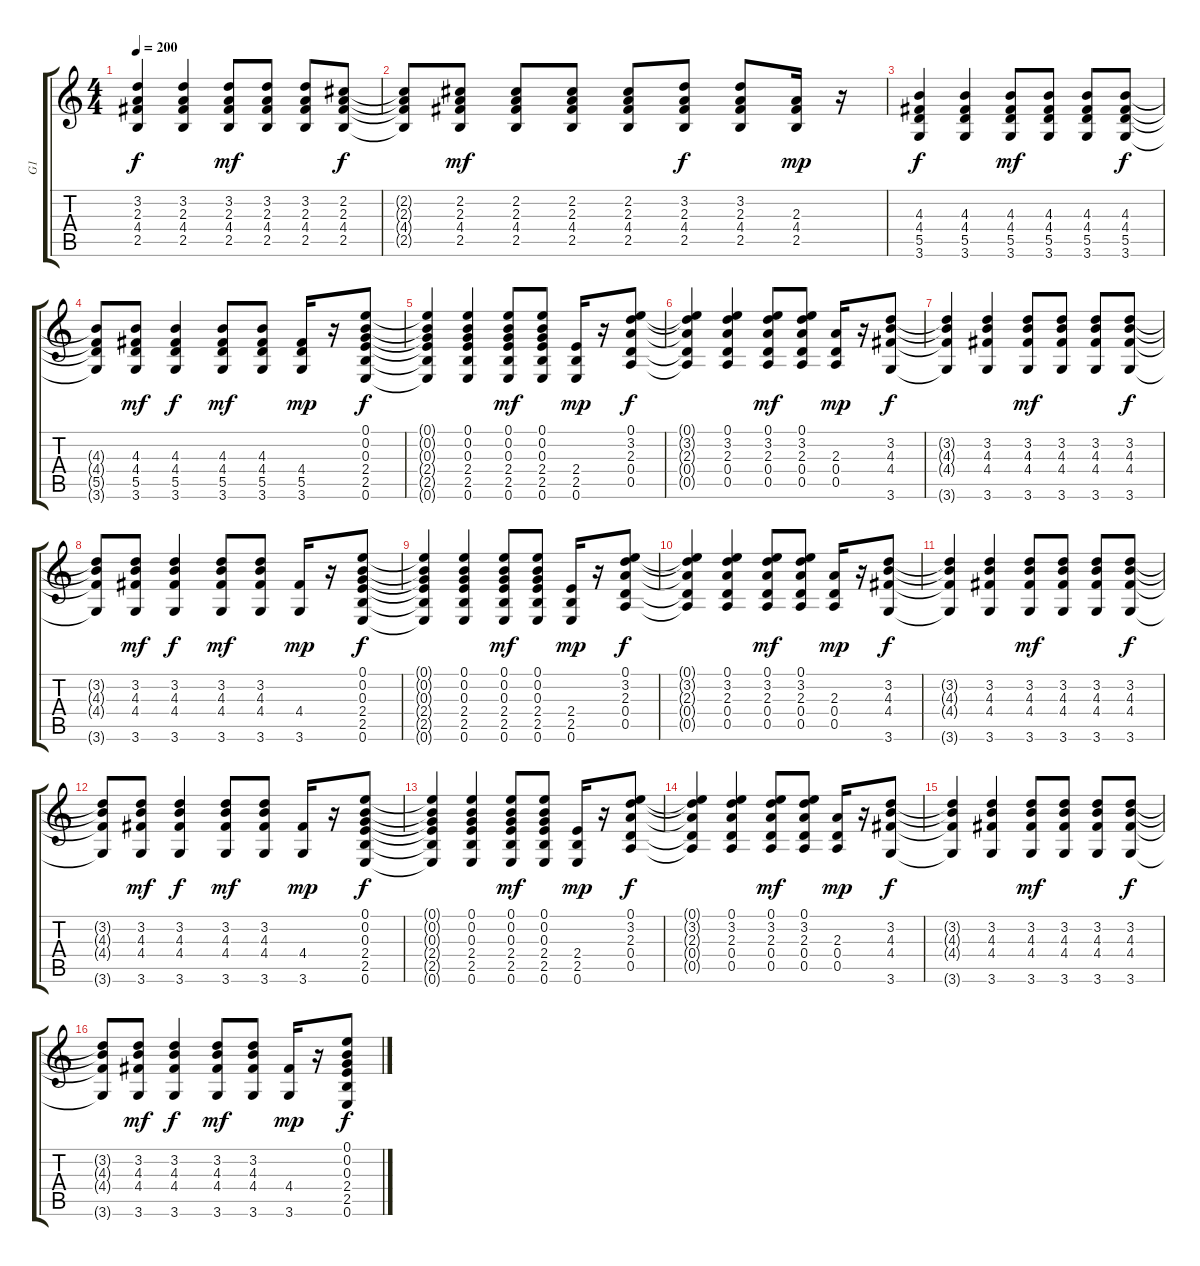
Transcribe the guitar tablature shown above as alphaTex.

\track ("G1" "G1") {instrument distortionguitar}
\staff {score tabs}
\tuning (E4 B3 G3 D3 A2 E2) {hide}
\ts (4 4)
\tempo 200
\clef g2
\ks c
(3.2 2.3 4.4 2.5).4{dy f} (3.2 2.3 4.4 2.5).4 (3.2 2.3 4.4 2.5).8{dy mf} (3.2 2.3 4.4 2.5).8 (3.2 2.3 4.4 2.5).8 (2.2 2.3 4.4 2.5).8{dy f} |
(2.2{t} 2.3{t} 4.4{t} 2.5{t}).8 (2.2 2.3 4.4 2.5).8{dy mf} (2.2 2.3 4.4 2.5).8 (2.2 2.3 4.4 2.5).8 (2.2 2.3 4.4 2.5).8 (3.2 2.3 4.4 2.5).8{dy f} (3.2 2.3 4.4 2.5).8 (2.3 4.4 2.5).16{dy mp} r.16 |
(4.3 4.4 5.5 3.6).4{dy f} (4.3 4.4 5.5 3.6).4 (4.3 4.4 5.5 3.6).8{dy mf} (4.3 4.4 5.5 3.6).8 (4.3 4.4 5.5 3.6).8 (4.3 4.4 5.5 3.6).8{dy f} |
(4.3{t} 4.4{t} 5.5{t} 3.6{t}).8 (4.3 4.4 5.5 3.6).8{dy mf} (4.3 4.4 5.5 3.6).4{dy f} (4.3 4.4 5.5 3.6).8{dy mf} (4.3 4.4 5.5 3.6).8 (4.4 5.5 3.6).16{dy mp} r.16 (0.1 0.2 0.3 2.4 2.5 0.6).8{dy f} |
(0.1{t} 0.2{t} 0.3{t} 2.4{t} 2.5{t} 0.6{t}).4 (0.1 0.2 0.3 2.4 2.5 0.6).4 (0.1 0.2 0.3 2.4 2.5 0.6).8{dy mf} (0.1 0.2 0.3 2.4 2.5 0.6).8 (2.4 2.5 0.6).16{dy mp} r.16 (0.1 3.2 2.3 0.4 0.5).8{dy f} |
(0.1{t} 3.2{t} 2.3{t} 0.4{t} 0.5{t}).4 (0.1 3.2 2.3 0.4 0.5).4 (0.1 3.2 2.3 0.4 0.5).8{dy mf} (0.1 3.2 2.3 0.4 0.5).8 (2.3 0.4 0.5).16{dy mp} r.16 (3.2 4.3 4.4 3.6).8{dy f} |
(3.2{t} 4.3{t} 4.4{t} 3.6{t}).4 (3.2 4.3 4.4 3.6).4 (3.2 4.3 4.4 3.6).8{dy mf} (3.2 4.3 4.4 3.6).8 (3.2 4.3 4.4 3.6).8 (3.2 4.3 4.4 3.6).8{dy f} |
(3.2{t} 4.3{t} 4.4{t} 3.6{t}).8 (3.2 4.3 4.4 3.6).8{dy mf} (3.2 4.3 4.4 3.6).4{dy f} (3.2 4.3 4.4 3.6).8{dy mf} (3.2 4.3 4.4 3.6).8 (4.4 3.6).16{dy mp} r.16 (0.1 0.2 0.3 2.4 2.5 0.6).8{dy f} |
(0.1{t} 0.2{t} 0.3{t} 2.4{t} 2.5{t} 0.6{t}).4 (0.1 0.2 0.3 2.4 2.5 0.6).4 (0.1 0.2 0.3 2.4 2.5 0.6).8{dy mf} (0.1 0.2 0.3 2.4 2.5 0.6).8 (2.4 2.5 0.6).16{dy mp} r.16 (0.1 3.2 2.3 0.4 0.5).8{dy f} |
(0.1{t} 3.2{t} 2.3{t} 0.4{t} 0.5{t}).4 (0.1 3.2 2.3 0.4 0.5).4 (0.1 3.2 2.3 0.4 0.5).8{dy mf} (0.1 3.2 2.3 0.4 0.5).8 (2.3 0.4 0.5).16{dy mp} r.16 (3.2 4.3 4.4 3.6).8{dy f} |
(3.2{t} 4.3{t} 4.4{t} 3.6{t}).4 (3.2 4.3 4.4 3.6).4 (3.2 4.3 4.4 3.6).8{dy mf} (3.2 4.3 4.4 3.6).8 (3.2 4.3 4.4 3.6).8 (3.2 4.3 4.4 3.6).8{dy f} |
(3.2{t} 4.3{t} 4.4{t} 3.6{t}).8 (3.2 4.3 4.4 3.6).8{dy mf} (3.2 4.3 4.4 3.6).4{dy f} (3.2 4.3 4.4 3.6).8{dy mf} (3.2 4.3 4.4 3.6).8 (4.4 3.6).16{dy mp} r.16 (0.1 0.2 0.3 2.4 2.5 0.6).8{dy f} |
(0.1{t} 0.2{t} 0.3{t} 2.4{t} 2.5{t} 0.6{t}).4 (0.1 0.2 0.3 2.4 2.5 0.6).4 (0.1 0.2 0.3 2.4 2.5 0.6).8{dy mf} (0.1 0.2 0.3 2.4 2.5 0.6).8 (2.4 2.5 0.6).16{dy mp} r.16 (0.1 3.2 2.3 0.4 0.5).8{dy f} |
(0.1{t} 3.2{t} 2.3{t} 0.4{t} 0.5{t}).4 (0.1 3.2 2.3 0.4 0.5).4 (0.1 3.2 2.3 0.4 0.5).8{dy mf} (0.1 3.2 2.3 0.4 0.5).8 (2.3 0.4 0.5).16{dy mp} r.16 (3.2 4.3 4.4 3.6).8{dy f} |
(3.2{t} 4.3{t} 4.4{t} 3.6{t}).4 (3.2 4.3 4.4 3.6).4 (3.2 4.3 4.4 3.6).8{dy mf} (3.2 4.3 4.4 3.6).8 (3.2 4.3 4.4 3.6).8 (3.2 4.3 4.4 3.6).8{dy f} |
(3.2{t} 4.3{t} 4.4{t} 3.6{t}).8 (3.2 4.3 4.4 3.6).8{dy mf} (3.2 4.3 4.4 3.6).4{dy f} (3.2 4.3 4.4 3.6).8{dy mf} (3.2 4.3 4.4 3.6).8 (4.4 3.6).16{dy mp} r.16 (0.1 0.2 0.3 2.4 2.5 0.6).8{dy f}
